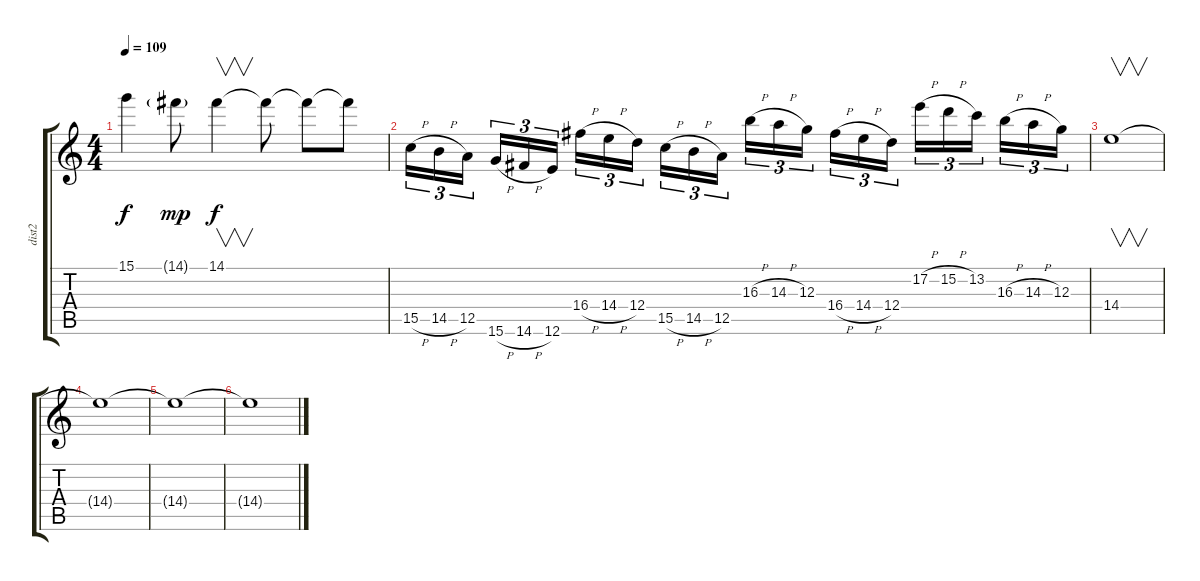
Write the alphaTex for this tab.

\track ("dist2" "dist2") {instrument overdrivenguitar}
\staff {score tabs}
\tuning (E4 B3 G3 D3 A2 E2) {hide}
\ts (4 4)
\tempo 109
\clef g2
\ks c
15.1.4{dy f} 14.1{g}.8{dy mp} 14.1.4{v dy f} 14.1{t}.8 14.1{t}.8 14.1{t}.8 |
15.5{h}.16{tu (3 2)} 14.5{h}.16{tu (3 2)} 12.5.16{tu (3 2)} 15.6{h}.16{tu (3 2)} 14.6{h}.16{tu (3 2)} 12.6.16{tu (3 2)} 16.4{h}.16{tu (3 2)} 14.4{h}.16{tu (3 2)} 12.4.16{tu (3 2)} 15.5{h}.16{tu (3 2)} 14.5{h}.16{tu (3 2)} 12.5.16{tu (3 2)} 16.3{h}.16{tu (3 2)} 14.3{h}.16{tu (3 2)} 12.3.16{tu (3 2)} 16.4{h}.16{tu (3 2)} 14.4{h}.16{tu (3 2)} 12.4.16{tu (3 2)} 17.2{h}.16{tu (3 2)} 15.2{h}.16{tu (3 2)} 13.2.16{tu (3 2)} 16.3{h}.16{tu (3 2)} 14.3{h}.16{tu (3 2)} 12.3.16{tu (3 2)} |
14.4.1{v} |
14.4{t}.1 |
14.4{t}.1 |
14.4{t}.1
